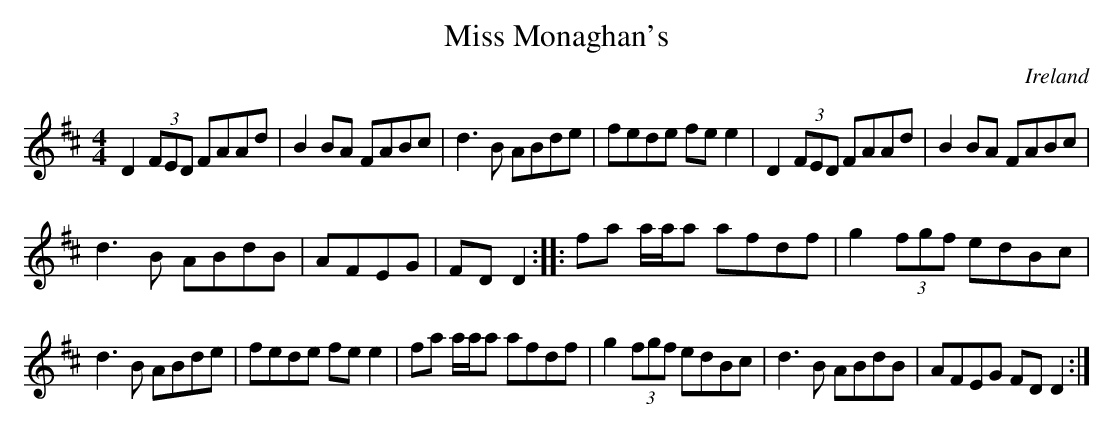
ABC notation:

X:1
T:Miss Monaghan's
O:Ireland
M:4/4
K:D
D2 (3FED FAAd|B2BA FABc|d3B ABde|fede fee2|\
D2 (3FED FAAd|B2BA FABc|
d3B ABdB|AFEG|FD D2::\
fa a/a/a afdf|g2 (3fgf edBc|
d3B ABde|fede fee2|\
fa a/a/a afdf|g2 (3fgf edBc|d3B ABdB|AFEG FDD2:|
